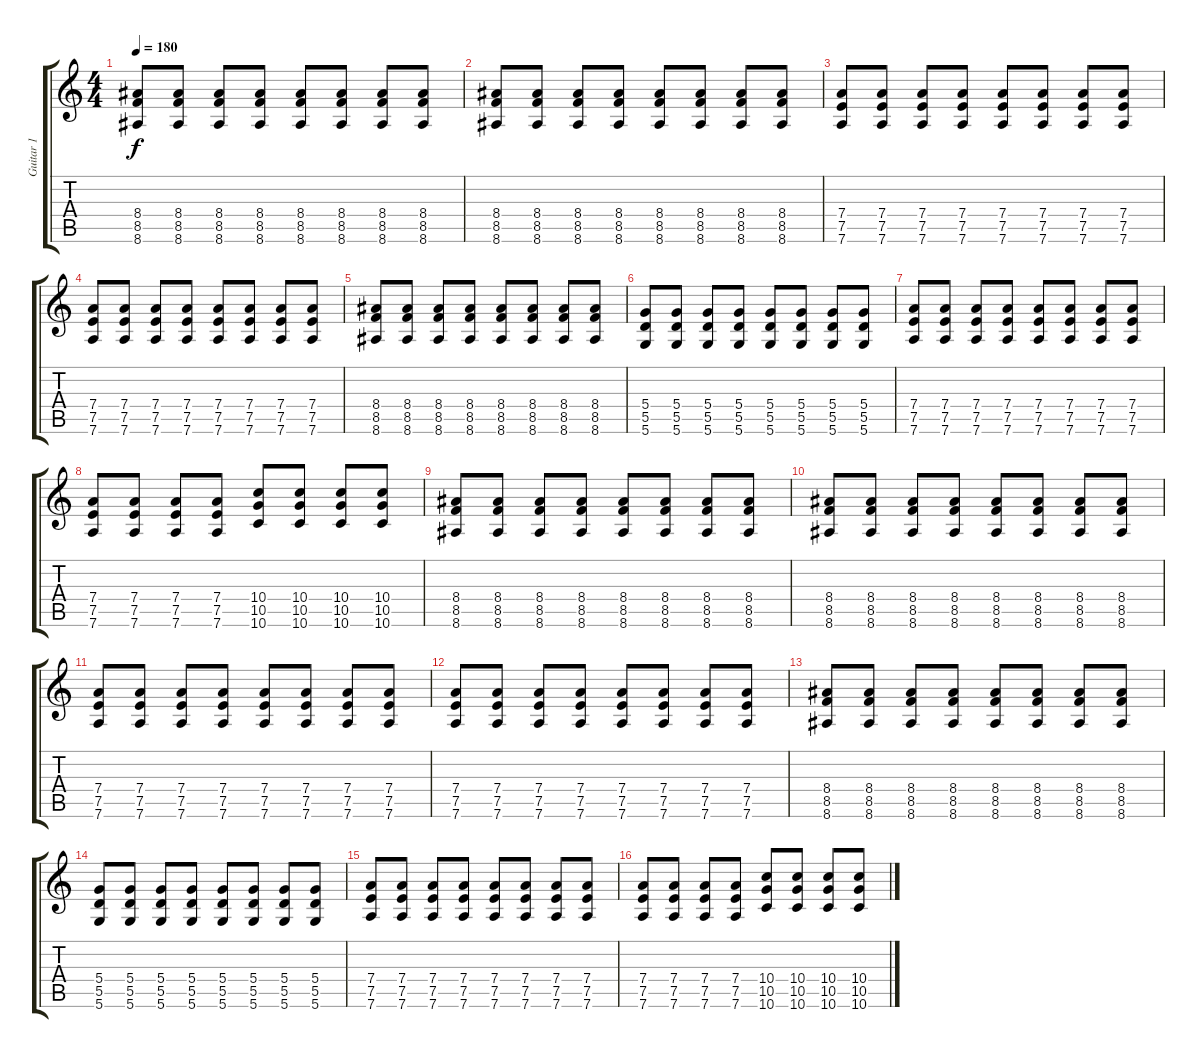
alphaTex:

\track ("Guitar 1" "Guitar 1") {instrument distortionguitar}
\staff {score tabs}
\tuning (E4 B3 G3 D3 A2 D2) {hide}
\ts (4 4)
\tempo 180
\clef g2
\ks c
(8.4 8.5 8.6).8{dy f} (8.4 8.5 8.6).8 (8.4 8.5 8.6).8 (8.4 8.5 8.6).8 (8.4 8.5 8.6).8 (8.4 8.5 8.6).8 (8.4 8.5 8.6).8 (8.4 8.5 8.6).8 |
(8.4 8.5 8.6).8 (8.4 8.5 8.6).8 (8.4 8.5 8.6).8 (8.4 8.5 8.6).8 (8.4 8.5 8.6).8 (8.4 8.5 8.6).8 (8.4 8.5 8.6).8 (8.4 8.5 8.6).8 |
(7.4 7.5 7.6).8 (7.4 7.5 7.6).8 (7.4 7.5 7.6).8 (7.4 7.5 7.6).8 (7.4 7.5 7.6).8 (7.4 7.5 7.6).8 (7.4 7.5 7.6).8 (7.4 7.5 7.6).8 |
(7.4 7.5 7.6).8 (7.4 7.5 7.6).8 (7.4 7.5 7.6).8 (7.4 7.5 7.6).8 (7.4 7.5 7.6).8 (7.4 7.5 7.6).8 (7.4 7.5 7.6).8 (7.4 7.5 7.6).8 |
(8.4 8.5 8.6).8 (8.4 8.5 8.6).8 (8.4 8.5 8.6).8 (8.4 8.5 8.6).8 (8.4 8.5 8.6).8 (8.4 8.5 8.6).8 (8.4 8.5 8.6).8 (8.4 8.5 8.6).8 |
(5.4 5.5 5.6).8 (5.4 5.5 5.6).8 (5.4 5.5 5.6).8 (5.4 5.5 5.6).8 (5.4 5.5 5.6).8 (5.4 5.5 5.6).8 (5.4 5.5 5.6).8 (5.4 5.5 5.6).8 |
(7.4 7.5 7.6).8 (7.4 7.5 7.6).8 (7.4 7.5 7.6).8 (7.4 7.5 7.6).8 (7.4 7.5 7.6).8 (7.4 7.5 7.6).8 (7.4 7.5 7.6).8 (7.4 7.5 7.6).8 |
(7.4 7.5 7.6).8 (7.4 7.5 7.6).8 (7.4 7.5 7.6).8 (7.4 7.5 7.6).8 (10.4 10.5 10.6).8 (10.4 10.5 10.6).8 (10.4 10.5 10.6).8 (10.4 10.5 10.6).8 |
(8.4 8.5 8.6).8 (8.4 8.5 8.6).8 (8.4 8.5 8.6).8 (8.4 8.5 8.6).8 (8.4 8.5 8.6).8 (8.4 8.5 8.6).8 (8.4 8.5 8.6).8 (8.4 8.5 8.6).8 |
(8.4 8.5 8.6).8 (8.4 8.5 8.6).8 (8.4 8.5 8.6).8 (8.4 8.5 8.6).8 (8.4 8.5 8.6).8 (8.4 8.5 8.6).8 (8.4 8.5 8.6).8 (8.4 8.5 8.6).8 |
(7.4 7.5 7.6).8 (7.4 7.5 7.6).8 (7.4 7.5 7.6).8 (7.4 7.5 7.6).8 (7.4 7.5 7.6).8 (7.4 7.5 7.6).8 (7.4 7.5 7.6).8 (7.4 7.5 7.6).8 |
(7.4 7.5 7.6).8 (7.4 7.5 7.6).8 (7.4 7.5 7.6).8 (7.4 7.5 7.6).8 (7.4 7.5 7.6).8 (7.4 7.5 7.6).8 (7.4 7.5 7.6).8 (7.4 7.5 7.6).8 |
(8.4 8.5 8.6).8 (8.4 8.5 8.6).8 (8.4 8.5 8.6).8 (8.4 8.5 8.6).8 (8.4 8.5 8.6).8 (8.4 8.5 8.6).8 (8.4 8.5 8.6).8 (8.4 8.5 8.6).8 |
(5.4 5.5 5.6).8 (5.4 5.5 5.6).8 (5.4 5.5 5.6).8 (5.4 5.5 5.6).8 (5.4 5.5 5.6).8 (5.4 5.5 5.6).8 (5.4 5.5 5.6).8 (5.4 5.5 5.6).8 |
(7.4 7.5 7.6).8 (7.4 7.5 7.6).8 (7.4 7.5 7.6).8 (7.4 7.5 7.6).8 (7.4 7.5 7.6).8 (7.4 7.5 7.6).8 (7.4 7.5 7.6).8 (7.4 7.5 7.6).8 |
(7.4 7.5 7.6).8 (7.4 7.5 7.6).8 (7.4 7.5 7.6).8 (7.4 7.5 7.6).8 (10.4 10.5 10.6).8 (10.4 10.5 10.6).8 (10.4 10.5 10.6).8 (10.4 10.5 10.6).8
